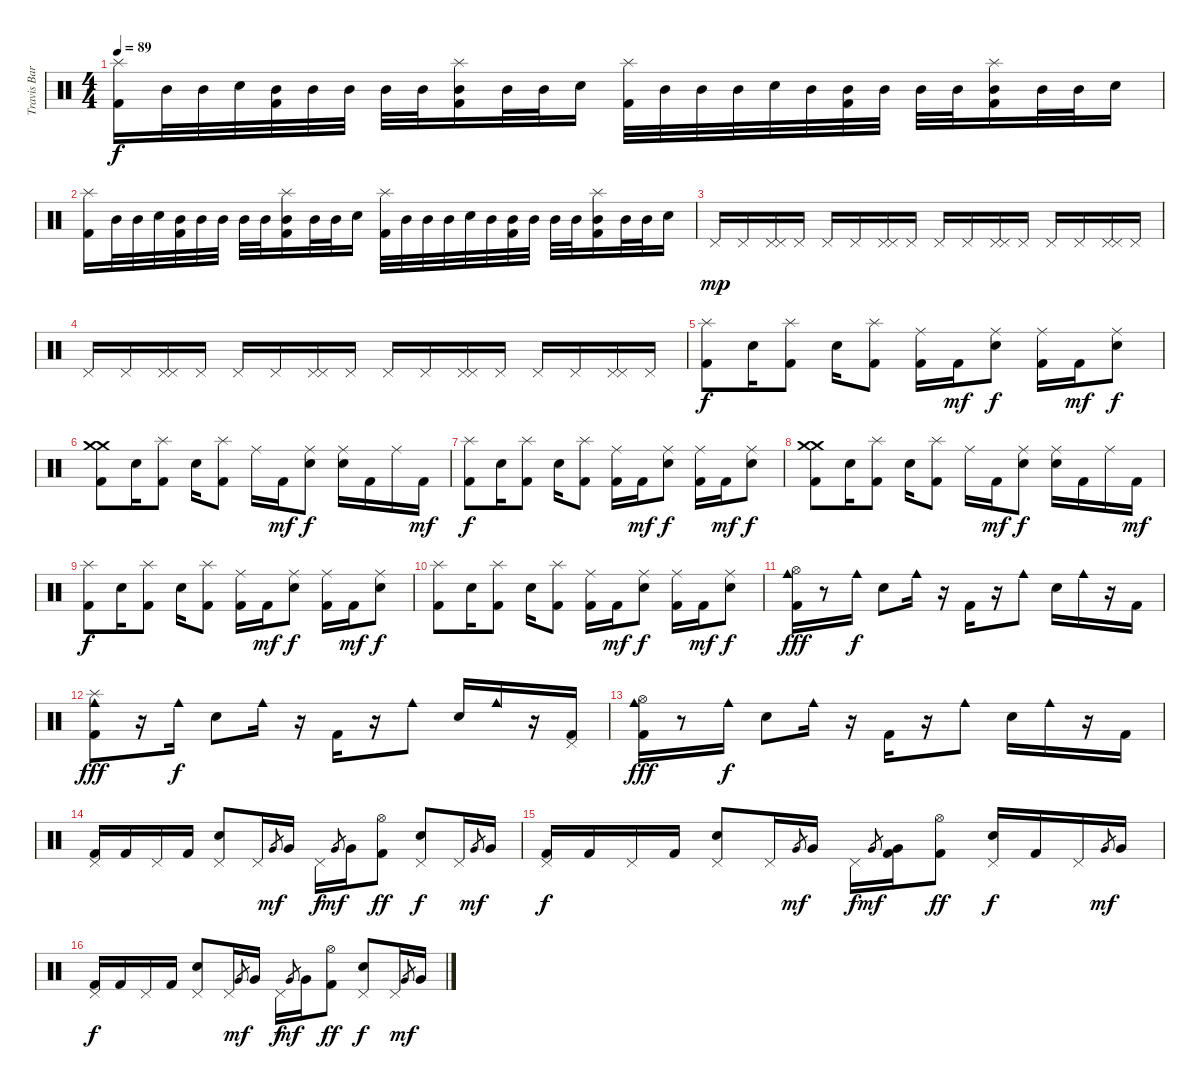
\track ("Travis Barker (Schlagzeug)" "Travis Bar") {instrument percussion}
\staff {score}
\articulation defaults
\ts (4 4)
\tempo 89
\clef neutral
\ks c
("Splash (hit)" "Kick (hit) 2").16{dy f} "Mid Tom (hit)".32 "Mid Tom (hit)".32 "Electric Snare (hit)".32 ("Mid Tom (hit)" "Kick (hit) 2").32 "Mid Tom (hit)".32 "Mid Tom (hit)".32 "Mid Tom (hit)".32 "Mid Tom (hit)".32 ("Splash (hit)" "Mid Tom (hit)" "Kick (hit) 2").16 "Mid Tom (hit)".32 "Mid Tom (hit)".32 "Electric Snare (hit)".16 ("Splash (hit)" "Kick (hit) 2").32 "Mid Tom (hit)".32 "Mid Tom (hit)".32 "Mid Tom (hit)".32 "Electric Snare (hit)".32 "Mid Tom (hit)".32 ("Mid Tom (hit)" "Kick (hit) 2").32 "Mid Tom (hit)".32 "Mid Tom (hit)".32 "Mid Tom (hit)".32 ("Splash (hit)" "Mid Tom (hit)" "Kick (hit) 2").16 "Mid Tom (hit)".32 "Mid Tom (hit)".32 "Electric Snare (hit)".16 |
("Splash (hit)" "Kick (hit) 2").16 "Mid Tom (hit)".32 "Mid Tom (hit)".32 "Electric Snare (hit)".32 ("Mid Tom (hit)" "Kick (hit) 2").32 "Mid Tom (hit)".32 "Mid Tom (hit)".32 "Mid Tom (hit)".32 "Mid Tom (hit)".32 ("Splash (hit)" "Mid Tom (hit)" "Kick (hit) 2").16 "Mid Tom (hit)".32 "Mid Tom (hit)".32 "Electric Snare (hit)".16 ("Splash (hit)" "Kick (hit) 2").32 "Mid Tom (hit)".32 "Mid Tom (hit)".32 "Mid Tom (hit)".32 "Electric Snare (hit)".32 "Mid Tom (hit)".32 ("Mid Tom (hit)" "Kick (hit) 2").32 "Mid Tom (hit)".32 "Mid Tom (hit)".32 "Mid Tom (hit)".32 ("Splash (hit)" "Mid Tom (hit)" "Kick (hit) 2").16 "Mid Tom (hit)".32 "Mid Tom (hit)".32 "Electric Snare (hit)".16 |
"Pedal Hi-Hat (hit)".16{dy mp} "Pedal Hi-Hat (hit)".16 ("Pedal Hi-Hat (hit)" "Pedal Hi-Hat (hit)").16 "Pedal Hi-Hat (hit)".16 "Pedal Hi-Hat (hit)".16 "Pedal Hi-Hat (hit)".16 ("Pedal Hi-Hat (hit)" "Pedal Hi-Hat (hit)").16 "Pedal Hi-Hat (hit)".16 "Pedal Hi-Hat (hit)".16 "Pedal Hi-Hat (hit)".16 ("Pedal Hi-Hat (hit)" "Pedal Hi-Hat (hit)").16 "Pedal Hi-Hat (hit)".16 "Pedal Hi-Hat (hit)".16 "Pedal Hi-Hat (hit)".16 ("Pedal Hi-Hat (hit)" "Pedal Hi-Hat (hit)").16 "Pedal Hi-Hat (hit)".16 |
"Pedal Hi-Hat (hit)".16 "Pedal Hi-Hat (hit)".16 ("Pedal Hi-Hat (hit)" "Pedal Hi-Hat (hit)").16 "Pedal Hi-Hat (hit)".16 "Pedal Hi-Hat (hit)".16 "Pedal Hi-Hat (hit)".16 ("Pedal Hi-Hat (hit)" "Pedal Hi-Hat (hit)").16 "Pedal Hi-Hat (hit)".16 "Pedal Hi-Hat (hit)".16 "Pedal Hi-Hat (hit)".16 ("Pedal Hi-Hat (hit)" "Pedal Hi-Hat (hit)").16 "Pedal Hi-Hat (hit)".16 "Pedal Hi-Hat (hit)".16 "Pedal Hi-Hat (hit)".16 ("Pedal Hi-Hat (hit)" "Pedal Hi-Hat (hit)").16 "Pedal Hi-Hat (hit)".16 |
("Splash (hit)" "Kick (hit) 2").8{dy f} "Electric Snare (hit)".16 ("Splash (hit)" "Kick (hit) 2").8 "Electric Snare (hit)".16 ("Splash (hit)" "Kick (hit) 2").8 ("Ride (middle)" "Kick (hit) 2").16 "Kick (hit) 2".16{dy mf} ("Ride (middle)" "Electric Snare (hit)").8{dy f} ("Ride (middle)" "Kick (hit) 2").16 "Kick (hit) 2".16{dy mf} ("Ride (middle)" "Electric Snare (hit)").8{dy f} |
("Crash medium (hit)" "Crash medium (hit)" "Kick (hit) 2").8 "Electric Snare (hit)".16 ("Splash (hit)" "Kick (hit) 2").8 "Electric Snare (hit)".16 ("Splash (hit)" "Kick (hit) 2").8 "Ride (middle)".16 "Kick (hit) 2".16{dy mf} ("Ride (middle)" "Electric Snare (hit)").8{dy f} ("Ride (middle)" "Electric Snare (hit)").16 "Kick (hit) 2".16 "Ride (middle)".16 "Kick (hit) 2".16{dy mf} |
("Splash (hit)" "Kick (hit) 2").8{dy f} "Electric Snare (hit)".16 ("Splash (hit)" "Kick (hit) 2").8 "Electric Snare (hit)".16 ("Splash (hit)" "Kick (hit) 2").8 ("Ride (middle)" "Kick (hit) 2").16 "Kick (hit) 2".16{dy mf} ("Ride (middle)" "Electric Snare (hit)").8{dy f} ("Ride (middle)" "Kick (hit) 2").16 "Kick (hit) 2".16{dy mf} ("Ride (middle)" "Electric Snare (hit)").8{dy f} |
("Crash medium (hit)" "Crash medium (hit)" "Kick (hit) 2").8 "Electric Snare (hit)".16 ("Splash (hit)" "Kick (hit) 2").8 "Electric Snare (hit)".16 ("Splash (hit)" "Kick (hit) 2").8 "Ride (middle)".16 "Kick (hit) 2".16{dy mf} ("Ride (middle)" "Electric Snare (hit)").8{dy f} ("Ride (middle)" "Electric Snare (hit)").16 "Kick (hit) 2".16 "Ride (middle)".16 "Kick (hit) 2".16{dy mf} |
("Splash (hit)" "Kick (hit) 2").8{dy f} "Electric Snare (hit)".16 ("Splash (hit)" "Kick (hit) 2").8 "Electric Snare (hit)".16 ("Splash (hit)" "Kick (hit) 2").8 ("Ride (middle)" "Kick (hit) 2").16 "Kick (hit) 2".16{dy mf} ("Ride (middle)" "Electric Snare (hit)").8{dy f} ("Ride (middle)" "Kick (hit) 2").16 "Kick (hit) 2".16{dy mf} ("Ride (middle)" "Electric Snare (hit)").8{dy f} |
("Splash (hit)" "Kick (hit) 2").8 "Electric Snare (hit)".16 ("Splash (hit)" "Kick (hit) 2").8 "Electric Snare (hit)".16 ("Splash (hit)" "Kick (hit) 2").8 ("Ride (middle)" "Kick (hit) 2").16 "Kick (hit) 2".16{dy mf} ("Ride (middle)" "Electric Snare (hit)").8{dy f} ("Ride (middle)" "Kick (hit) 2").16 "Kick (hit) 2".16{dy mf} ("Ride (middle)" "Electric Snare (hit)").8{dy f} |
("Hi-Hat (open)" "Cowbell medium (hit)" "Kick (hit) 2").16{dy fff} r.8 "Cowbell medium (hit)".16{dy f} "Electric Snare (hit)".8 "Cowbell medium (hit)".16 r.16 "Kick (hit) 2".16 r.16 "Cowbell medium (hit)".8 "Electric Snare (hit)".16 "Cowbell medium (hit)".16 r.16 "Kick (hit) 2".16 |
("Splash (hit)" "Cowbell medium (hit)" "Kick (hit) 2").8{dy fff} r.16 "Cowbell medium (hit)".16{dy f} "Electric Snare (hit)".8 "Cowbell medium (hit)".16 r.16 "Kick (hit) 2".16 r.16 "Cowbell medium (hit)".8 "Electric Snare (hit)".16 "Cowbell medium (hit)".16 r.16 ("Pedal Hi-Hat (hit)" "Kick (hit) 2").16 |
("Hi-Hat (open)" "Cowbell medium (hit)" "Kick (hit) 2").16{dy fff} r.8 "Cowbell medium (hit)".16{dy f} "Electric Snare (hit)".8 "Cowbell medium (hit)".16 r.16 "Kick (hit) 2".16 r.16 "Cowbell medium (hit)".8 "Electric Snare (hit)".16 "Cowbell medium (hit)".16 r.16 "Kick (hit) 2".16 |
("Pedal Hi-Hat (hit)" "Kick (hit) 2").16 "Kick (hit) 2".16 "Pedal Hi-Hat (hit)".16 "Kick (hit) 2".16 ("Pedal Hi-Hat (hit)" "Electric Snare (hit)").8 "Pedal Hi-Hat (hit)".16 "Very Low Tom (hit)"{sl}.8{gr dy mf} "Very Low Tom (hit)".16 "Pedal Hi-Hat (hit)".16{dy f} "Very Low Tom (hit)"{sl}.8{gr dy mf} "Very Low Tom (hit)".16 ("Hi-Hat (open)" "Kick (hit) 2").8{dy ff} ("Pedal Hi-Hat (hit)" "Electric Snare (hit)").8{dy f} "Pedal Hi-Hat (hit)".16 "Very Low Tom (hit)"{sl}.8{gr dy mf} "Very Low Tom (hit)".16 |
("Pedal Hi-Hat (hit)" "Kick (hit) 2").16{dy f} "Kick (hit) 2".16 "Pedal Hi-Hat (hit)".16 "Kick (hit) 2".16 ("Pedal Hi-Hat (hit)" "Electric Snare (hit)").8 "Pedal Hi-Hat (hit)".16 "Very Low Tom (hit)"{sl}.8{gr dy mf} "Very Low Tom (hit)".16 "Pedal Hi-Hat (hit)".16{dy f} "Very Low Tom (hit)"{sl}.8{gr dy mf} ("Very Low Tom (hit)" "Kick (hit) 2").16 ("Hi-Hat (open)" "Kick (hit) 2").8{dy ff} ("Pedal Hi-Hat (hit)" "Electric Snare (hit)").16{dy f} "Kick (hit) 2".16 "Pedal Hi-Hat (hit)".16 "Very Low Tom (hit)"{sl}.8{gr dy mf} "Very Low Tom (hit)".16 |
("Pedal Hi-Hat (hit)" "Kick (hit) 2").16{dy f} "Kick (hit) 2".16 "Pedal Hi-Hat (hit)".16 "Kick (hit) 2".16 ("Pedal Hi-Hat (hit)" "Electric Snare (hit)").8 "Pedal Hi-Hat (hit)".16 "Very Low Tom (hit)"{sl}.8{gr dy mf} "Very Low Tom (hit)".16 "Pedal Hi-Hat (hit)".16{dy f} "Very Low Tom (hit)"{sl}.8{gr dy mf} "Very Low Tom (hit)".16 ("Hi-Hat (open)" "Kick (hit) 2").8{dy ff} ("Pedal Hi-Hat (hit)" "Electric Snare (hit)").8{dy f} "Pedal Hi-Hat (hit)".16 "Very Low Tom (hit)"{sl}.8{gr dy mf} "Very Low Tom (hit)".16
